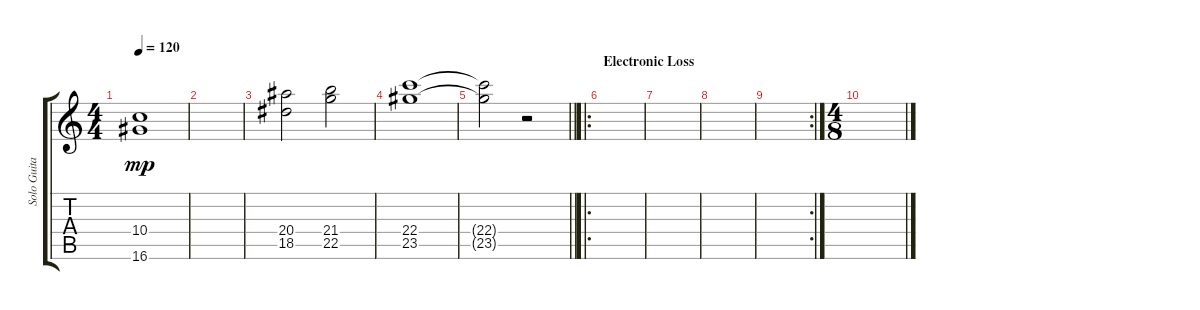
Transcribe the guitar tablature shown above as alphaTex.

\track ("Solo Guitar" "Solo Guita") {instrument overdrivenguitar}
\staff {score tabs}
\tuning (E4 B3 G3 D3 A2 E2) {hide}
\ts (4 4)
\tempo 120
\clef g2
\ks c
(10.4 16.6).1{dy mp} |
|
(20.4 18.5).2 (21.4 22.5).2 |
(22.4 23.5).1 |
\barLineRight lightlight
(22.4{t} 23.5{t}).2 r.2 |
\ro
\section ("" "Electronic Loss")
|
|
|
\rc 2
|
\ts (4 8)
